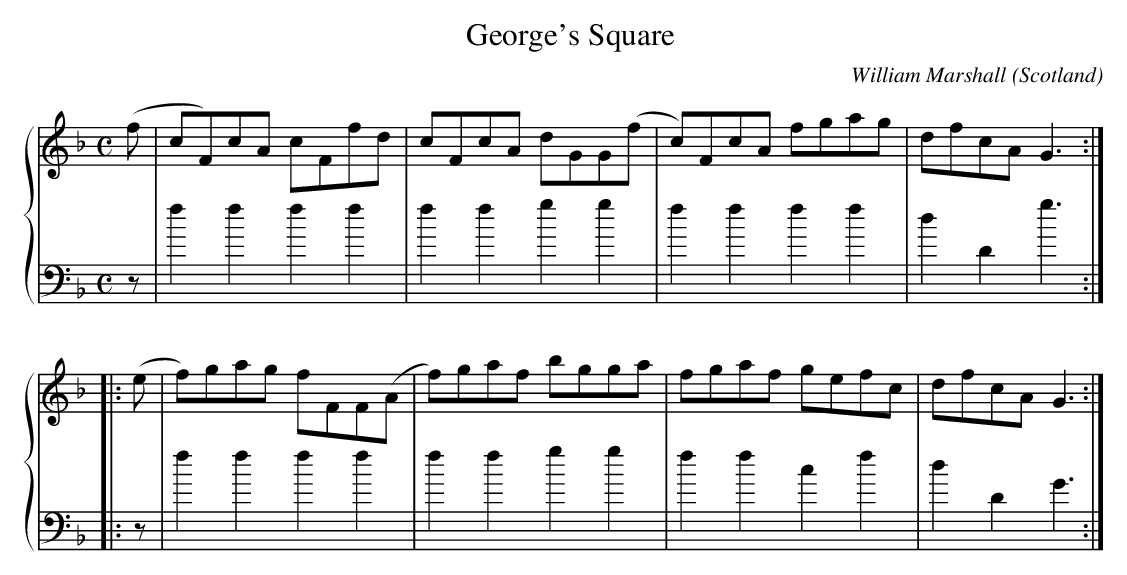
X:1
T:George's Square
C:William Marshall
L:1/8
M:C
O:Scotland
K:F
%%staves {1 2}
(f |\
cF)cA cFfd | cFcA dGG(f | c)FcA fgag | dfcA G3 ::
(e | \
f)gag fFF(A | f)gaf bgga | fgaf gefc | dfcA G3 :|
V:2 clef=bass
L:1/4
z/ | ffff | ffgg | ffff | dDg3/ :: \
z/ | ffff | ffgg | ffcf | dDG3/ :|
